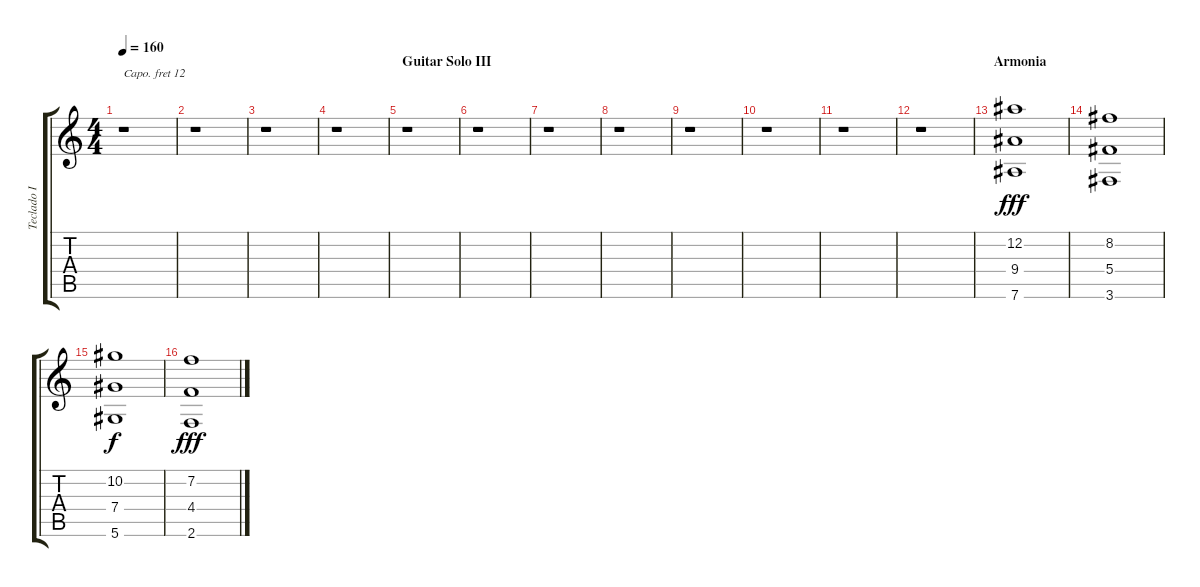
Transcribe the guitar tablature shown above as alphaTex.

\track ("Teclado I" "Teclado I") {instrument stringensemble1}
\staff {score tabs}
\capo 12
\tuning (Eb4 Bb3 Gb3 Db3 Ab2 Eb2) {hide}
\ts (4 4)
\tempo 160
\clef g2
\ks c
r.1{dy f} |
r.1 |
r.1 |
r.1 |
\section ("" "Guitar Solo III")
r.1 |
r.1 |
r.1 |
r.1 |
r.1 |
r.1 |
r.1 |
r.1 |
\section ("" "Armonia")
(12.2 9.4 7.6).1{dy fff volume 12} |
(8.2 5.4 3.6).1 |
(10.2 7.4 5.6).1{dy f} |
(7.2 4.4 2.6).1{dy fff}
